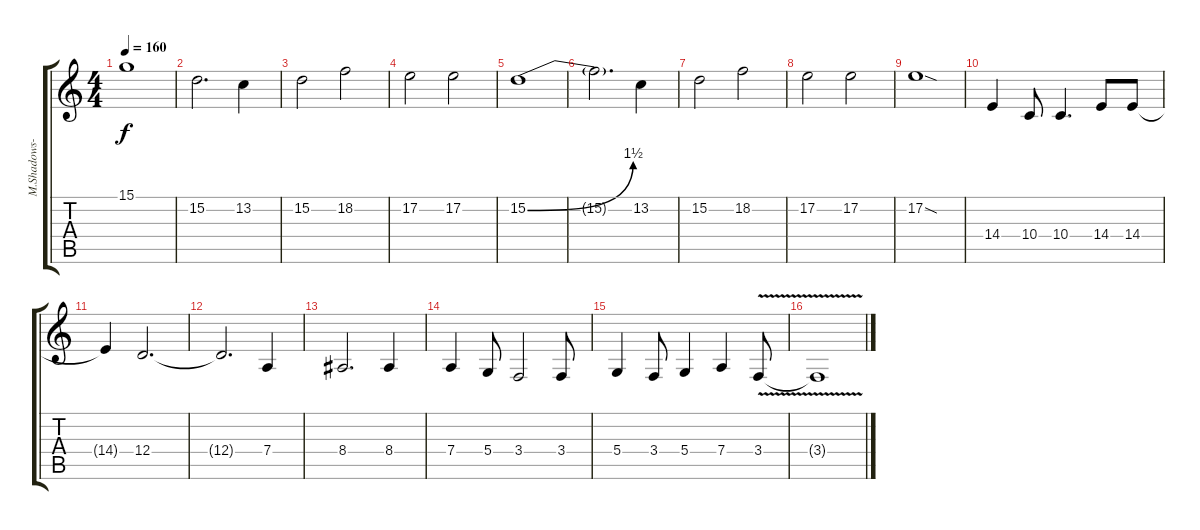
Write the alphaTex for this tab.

\track ("M.Shadows-Vocals" "M.Shadows-") {instrument clarinet}
\staff {score tabs}
\tuning (E4 B3 G3 D3 A2 E2) {hide}
\ts (4 4)
\tempo 160
\clef g2
\ks c
15.1{t}.1{dy f} |
15.2.2{d} 13.2.4 |
15.2.2 18.2.2 |
17.2.2 17.2.2 |
15.2{be (bend 0 0 60 6)}.1 |
15.2{t}.2{d} 13.2.4 |
15.2.2 18.2.2 |
17.2.2 17.2.2 |
17.2{sod}.1 |
14.4.4 10.4.8 10.4.4{d} 14.4.8 14.4.8 |
14.4{t}.4 12.4.2{d} |
12.4{t}.2{d} 7.4.4 |
8.4.2{d} 8.4.4 |
7.4.4 5.4.8 3.4.2 3.4.8 |
5.4.4 3.4.8 5.4.4 7.4.4 3.4{v}.8{volume 1} |
3.4{t}.1
